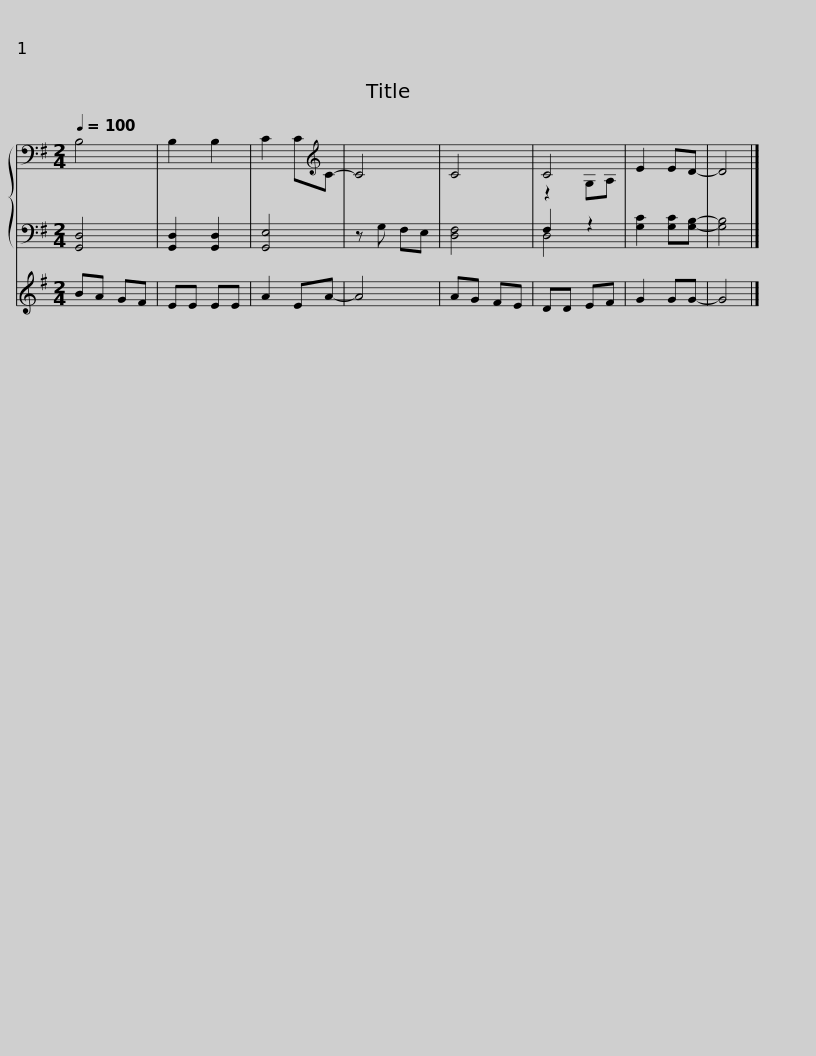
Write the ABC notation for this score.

X:1
%%score { ( 1 3 ) | ( 2 4 ) } 5
L:1/8
Q:1/4=100
M:2/4
I:linebreak $
K:G
V:1 bass
V:3 bass
V:2 bass
V:4 bass
V:5 treble
V:1
 B,4 | B,2 B,2 | C2 C[K:treble]C- | C4 | C4 | %5
 C4 | E2 ED- | D4 |] %8
V:2
 [G,,D,]4 | [G,,D,]2 [G,,D,]2 | [G,,E,]4 | z G, F,E, | [D,F,]4 | %5
 F,2 z2 | [G,C]2 [G,C][G,B,]- | [G,B,]4 |] %8
V:3
 x4 | x4 | x3[K:treble] x | x4 | x4 | %5
 z2 G,A, | x4 | x4 |] %8
V:4
 x4 | x4 | x4 | x4 | x4 | %5
 D,4 | x4 | x4 |] %8
V:5
 BA GF | EE EE | A2 EA- | A4 | AG FE | %5
 DD EF | G2 GG- | G4 |] %8
